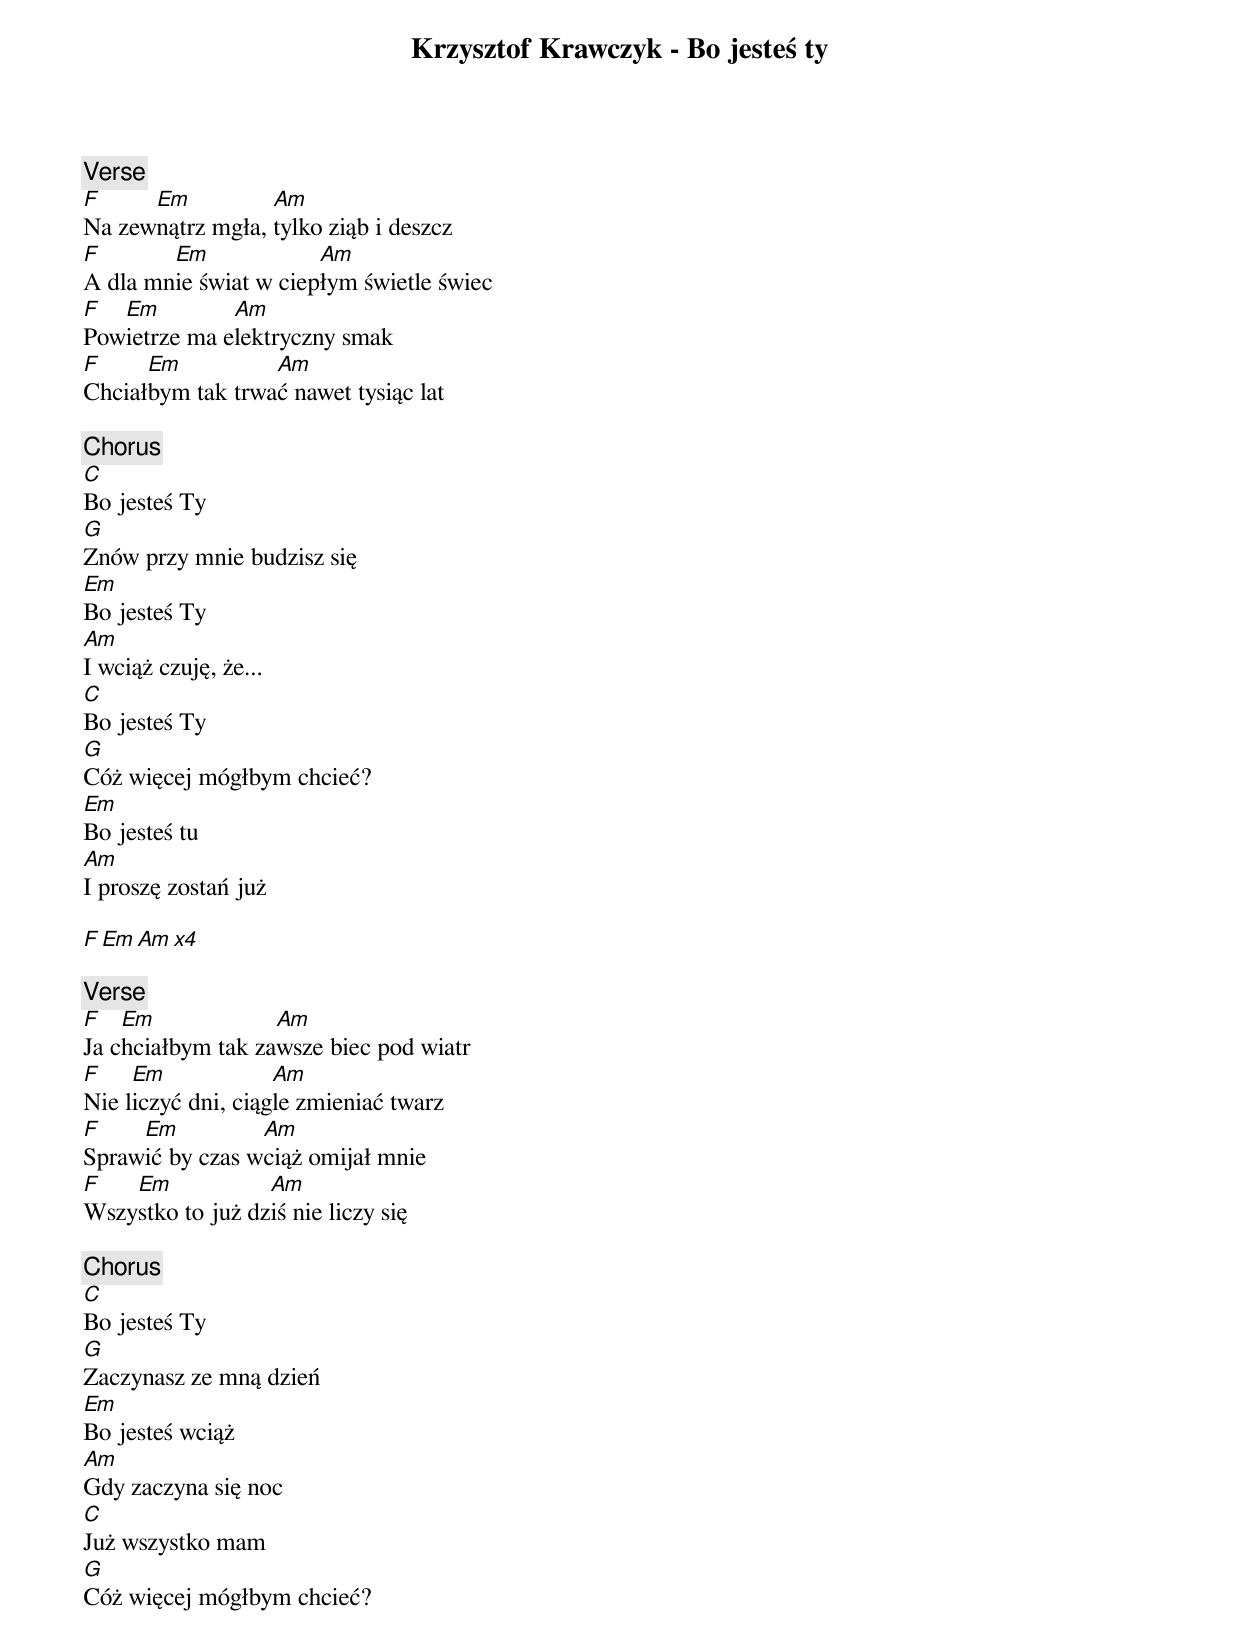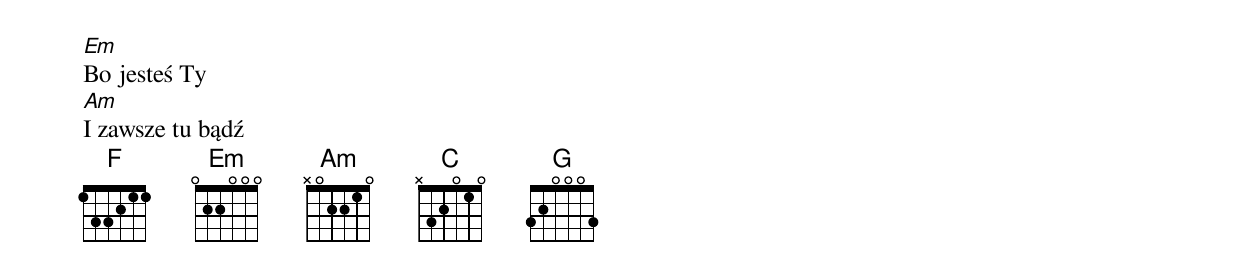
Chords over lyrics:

Krzysztof Krawczyk - Bo jesteś ty
[Verse]
F     Em          Am
Na zewnątrz mgła, tylko ziąb i deszcz
F       Em             Am
A dla mnie świat w ciepłym świetle świec
F  Em         Am
Powietrze ma elektryczny smak
F     Em          Am
Chciałbym tak trwać nawet tysiąc lat

[Chorus]
C
Bo jesteś Ty
G
Znów przy mnie budzisz się
Em
Bo jesteś Ty
Am
I wciąż czuję, że...
C
Bo jesteś Ty
G
Cóż więcej mógłbym chcieć?
Em
Bo jesteś tu
Am
I proszę zostań już

F Em Am  x4

[Verse]
F   Em             Am
Ja chciałbym tak zawsze biec pod wiatr
F    Em             Am
Nie liczyć dni, ciągle zmieniać twarz
F    Em          Am
Sprawić by czas wciąż omijał mnie
F   Em            Am
Wszystko to już dziś nie liczy się

[Chorus]
C
Bo jesteś Ty
G
Zaczynasz ze mną dzień
Em
Bo jesteś wciąż
Am
Gdy zaczyna się noc
C
Już wszystko mam
G
Cóż więcej mógłbym chcieć?
Em
Bo jesteś Ty
Am
I zawsze tu bądź
